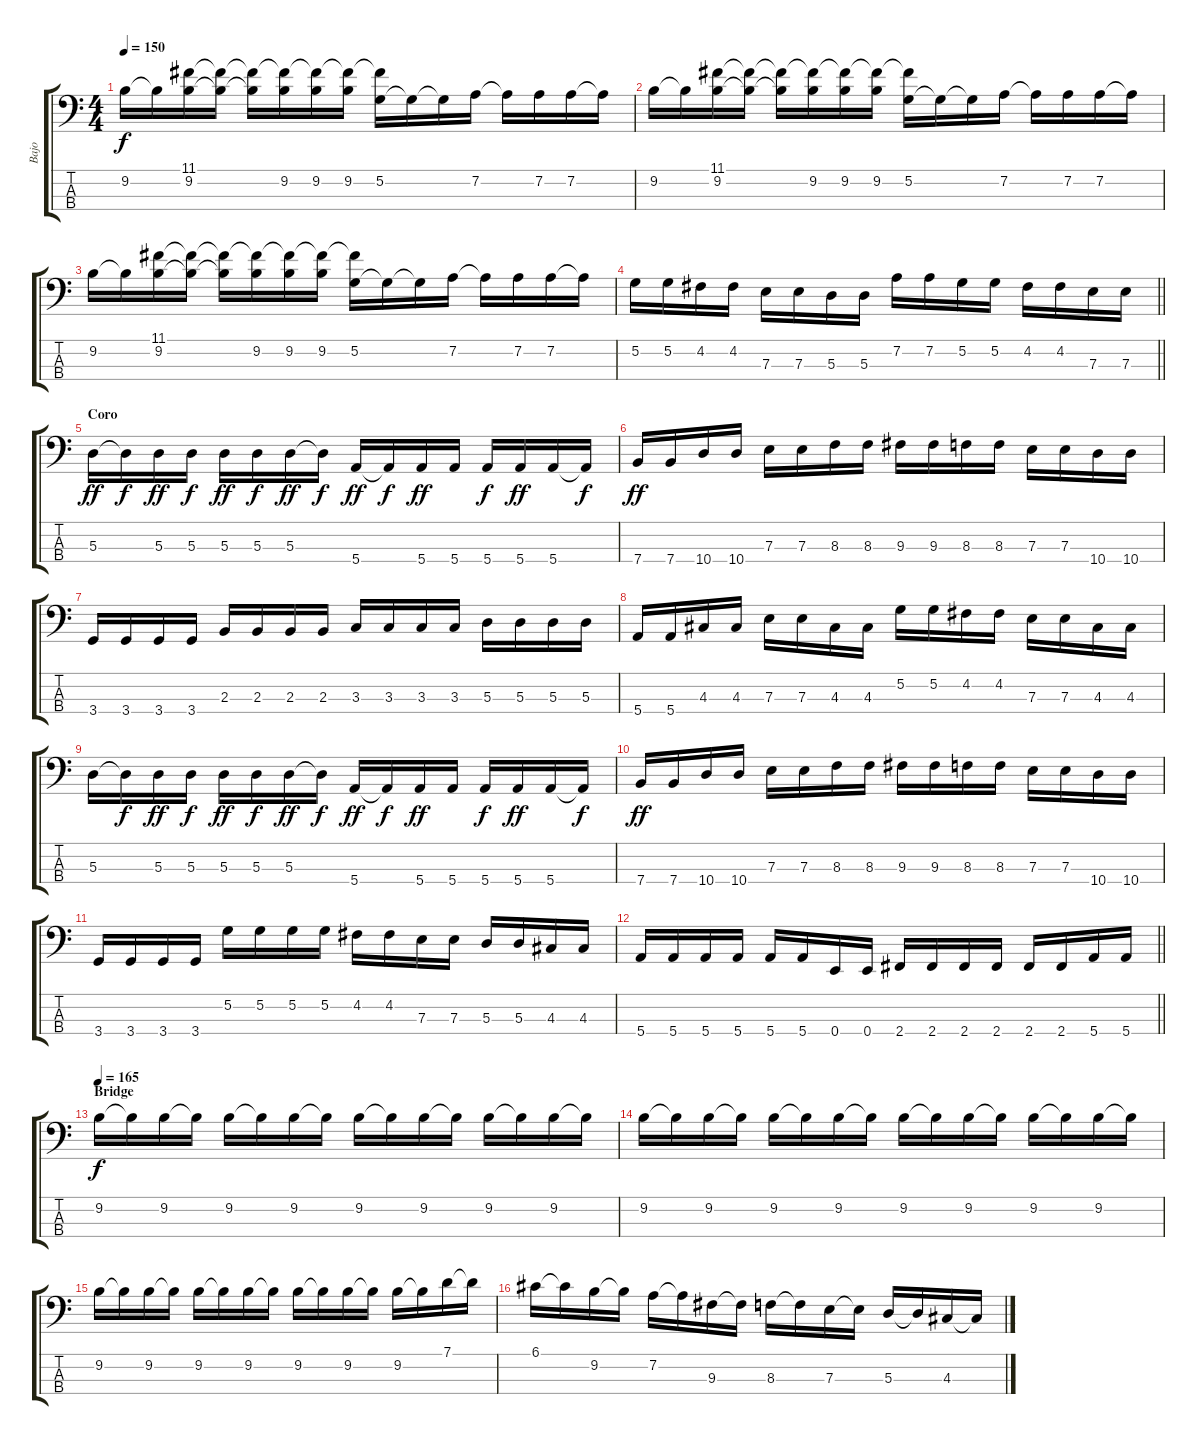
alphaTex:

\track ("Bajo" "Bajo") {instrument electricbasspick}
\staff {score tabs}
\tuning (G2 D2 A1 E1) {hide}
\ts (4 4)
\tempo 150
\clef f4
\ks c
9.2.16{dy f} 9.2{t}.16 (11.1 9.2).16 (11.1{t} 9.2{t}).16 (11.1{t} 9.2{t}).16 (11.1{t} 9.2).16 (11.1{t} 9.2).16 (11.1{t} 9.2).16 (11.1{t} 5.2).16 5.2{t}.16 5.2{t}.16 7.2.16 7.2{t}.16 7.2.16 7.2.16 7.2{t}.16 |
9.2.16 9.2{t}.16 (11.1 9.2).16 (11.1{t} 9.2{t}).16 (11.1{t} 9.2{t}).16 (11.1{t} 9.2).16 (11.1{t} 9.2).16 (11.1{t} 9.2).16 (11.1{t} 5.2).16 5.2{t}.16 5.2{t}.16 7.2.16 7.2{t}.16 7.2.16 7.2.16 7.2{t}.16 |
9.2.16 9.2{t}.16 (11.1 9.2).16 (11.1{t} 9.2{t}).16 (11.1{t} 9.2{t}).16 (11.1{t} 9.2).16 (11.1{t} 9.2).16 (11.1{t} 9.2).16 (11.1{t} 5.2).16 5.2{t}.16 5.2{t}.16 7.2.16 7.2{t}.16 7.2.16 7.2.16 7.2{t}.16 |
\barLineRight lightlight
5.2.16 5.2.16 4.2.16 4.2.16 7.3.16 7.3.16 5.3.16 5.3.16 7.2.16 7.2.16 5.2.16 5.2.16 4.2.16 4.2.16 7.3.16 7.3.16 |
\section ("" "Coro")
5.3.16{dy ff} 5.3{t}.16{dy f} 5.3.16{dy ff} 5.3.16{dy f} 5.3.16{dy ff} 5.3.16{dy f} 5.3.16{dy ff} 5.3{t}.16{dy f} 5.4.16{dy ff} 5.4{t}.16{dy f} 5.4.16{dy ff} 5.4.16 5.4.16{dy f} 5.4.16{dy ff} 5.4.16 5.4{t}.16{dy f} |
7.4.16{dy ff} 7.4.16 10.4.16 10.4.16 7.3.16 7.3.16 8.3.16 8.3.16 9.3.16 9.3.16 8.3.16 8.3.16 7.3.16 7.3.16 10.4.16 10.4.16 |
3.4.16 3.4.16 3.4.16 3.4.16 2.3.16 2.3.16 2.3.16 2.3.16 3.3.16 3.3.16 3.3.16 3.3.16 5.3.16 5.3.16 5.3.16 5.3.16 |
5.4.16 5.4.16 4.3.16 4.3.16 7.3.16 7.3.16 4.3.16 4.3.16 5.2.16 5.2.16 4.2.16 4.2.16 7.3.16 7.3.16 4.3.16 4.3.16 |
5.3.16 5.3{t}.16{dy f} 5.3.16{dy ff} 5.3.16{dy f} 5.3.16{dy ff} 5.3.16{dy f} 5.3.16{dy ff} 5.3{t}.16{dy f} 5.4.16{dy ff} 5.4{t}.16{dy f} 5.4.16{dy ff} 5.4.16 5.4.16{dy f} 5.4.16{dy ff} 5.4.16 5.4{t}.16{dy f} |
7.4.16{dy ff} 7.4.16 10.4.16 10.4.16 7.3.16 7.3.16 8.3.16 8.3.16 9.3.16 9.3.16 8.3.16 8.3.16 7.3.16 7.3.16 10.4.16 10.4.16 |
3.4.16 3.4.16 3.4.16 3.4.16 5.2.16 5.2.16 5.2.16 5.2.16 4.2.16 4.2.16 7.3.16 7.3.16 5.3.16 5.3.16 4.3.16 4.3.16 |
\barLineRight lightlight
5.4.16 5.4.16 5.4.16 5.4.16 5.4.16 5.4.16 0.4.16 0.4.16 2.4.16 2.4.16 2.4.16 2.4.16 2.4.16 2.4.16 5.4.16 5.4.16 |
\section ("" "Bridge")
\tempo 165
9.2.16{dy f} 9.2{t}.16 9.2.16 9.2{t}.16 9.2.16 9.2{t}.16 9.2.16 9.2{t}.16 9.2.16 9.2{t}.16 9.2.16 9.2{t}.16 9.2.16 9.2{t}.16 9.2.16 9.2{t}.16 |
9.2.16 9.2{t}.16 9.2.16 9.2{t}.16 9.2.16 9.2{t}.16 9.2.16 9.2{t}.16 9.2.16 9.2{t}.16 9.2.16 9.2{t}.16 9.2.16 9.2{t}.16 9.2.16 9.2{t}.16 |
9.2.16 9.2{t}.16 9.2.16 9.2{t}.16 9.2.16 9.2{t}.16 9.2.16 9.2{t}.16 9.2.16 9.2{t}.16 9.2.16 9.2{t}.16 9.2.16 9.2{t}.16 7.1.16 7.1{t}.16 |
6.1.16 6.1{t}.16 9.2.16 9.2{t}.16 7.2.16 7.2{t}.16 9.3.16 9.3{t}.16 8.3.16 8.3{t}.16 7.3.16 7.3{t}.16 5.3.16 5.3{t}.16 4.3.16 4.3{t}.16
